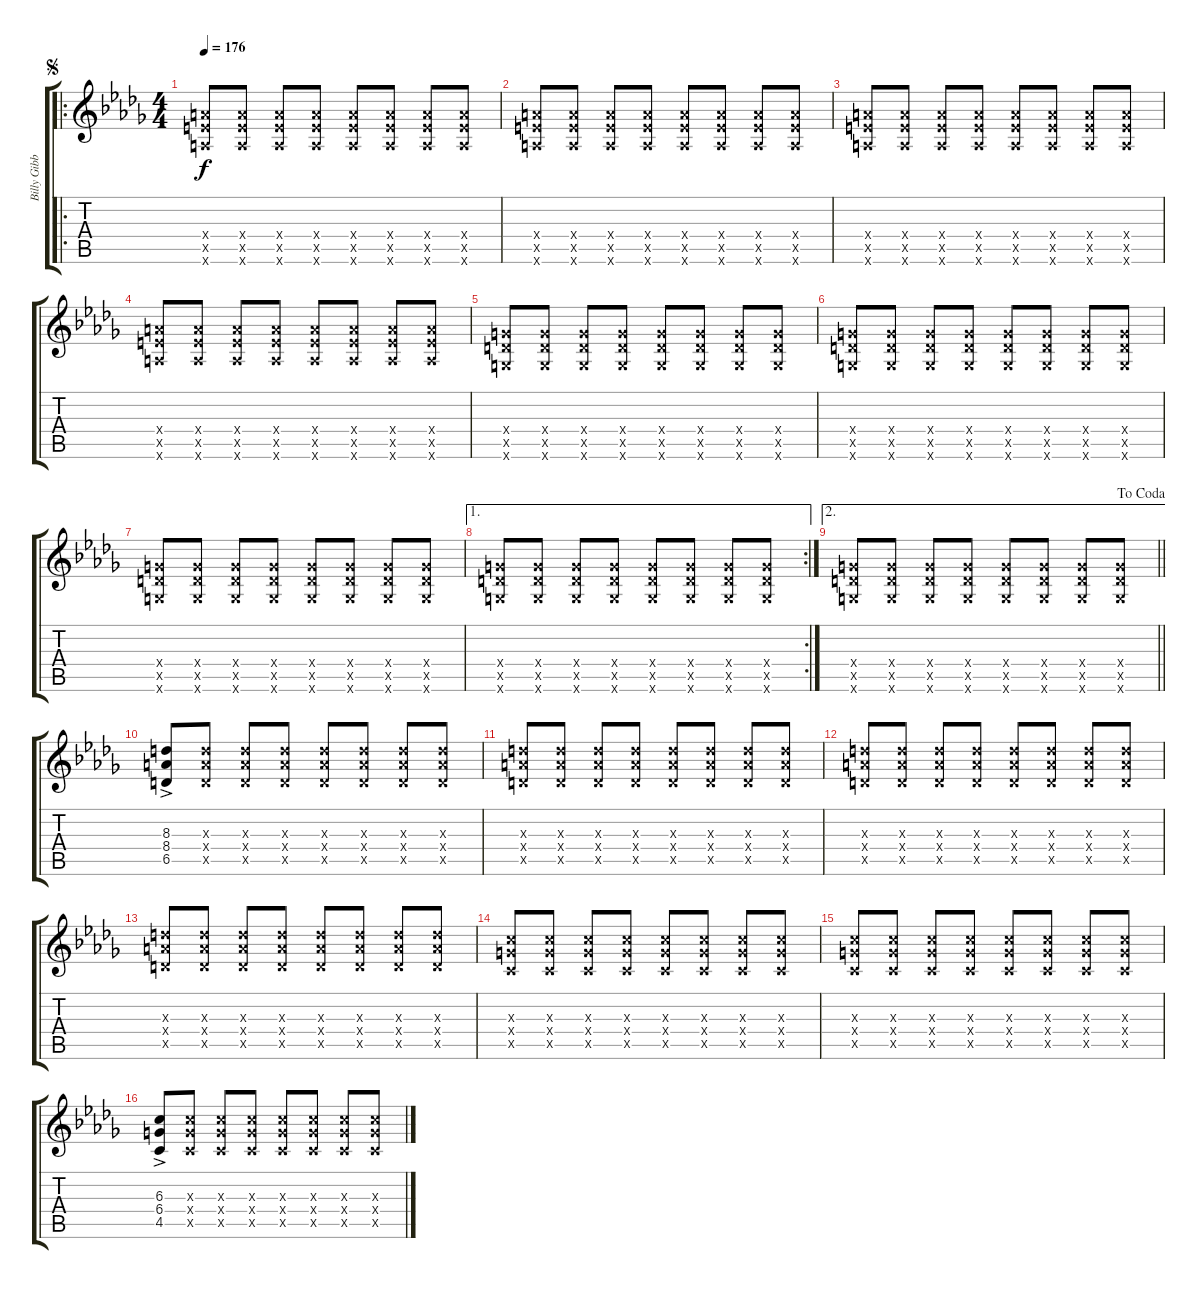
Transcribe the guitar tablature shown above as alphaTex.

\track ("Billy Gibbons-Electric Gtr (Clean Tone) " "Billy Gibb") {instrument electricguitarclean}
\staff {score tabs}
\tuning (Eb4 Bb3 Gb3 Db3 Ab2 Eb2) {hide}
\ro
\ts (4 4)
\jump segno
\tempo 176
\clef g2
\ks db
(8.4{x} 8.5{x} 6.6{x}).8{dy f} (8.4{x} 8.5{x} 6.6{x}).8 (8.4{x} 8.5{x} 6.6{x}).8 (8.4{x} 8.5{x} 6.6{x}).8 (8.4{x} 8.5{x} 6.6{x}).8 (8.4{x} 8.5{x} 6.6{x}).8 (8.4{x} 8.5{x} 6.6{x}).8 (8.4{x} 8.5{x} 6.6{x}).8 |
(8.4{x} 8.5{x} 6.6{x}).8 (8.4{x} 8.5{x} 6.6{x}).8 (8.4{x} 8.5{x} 6.6{x}).8 (8.4{x} 8.5{x} 6.6{x}).8 (8.4{x} 8.5{x} 6.6{x}).8 (8.4{x} 8.5{x} 6.6{x}).8 (8.4{x} 8.5{x} 6.6{x}).8 (8.4{x} 8.5{x} 6.6{x}).8 |
(8.4{x} 8.5{x} 6.6{x}).8 (8.4{x} 8.5{x} 6.6{x}).8 (8.4{x} 8.5{x} 6.6{x}).8 (8.4{x} 8.5{x} 6.6{x}).8 (8.4{x} 8.5{x} 6.6{x}).8 (8.4{x} 8.5{x} 6.6{x}).8 (8.4{x} 8.5{x} 6.6{x}).8 (8.4{x} 8.5{x} 6.6{x}).8 |
(8.4{x} 8.5{x} 6.6{x}).8 (8.4{x} 8.5{x} 6.6{x}).8 (8.4{x} 8.5{x} 6.6{x}).8 (8.4{x} 8.5{x} 6.6{x}).8 (8.4{x} 8.5{x} 6.6{x}).8 (8.4{x} 8.5{x} 6.6{x}).8 (8.4{x} 8.5{x} 6.6{x}).8 (8.4{x} 8.5{x} 6.6{x}).8 |
(6.4{x} 6.5{x} 4.6{x}).8 (6.4{x} 6.5{x} 4.6{x}).8 (6.4{x} 6.5{x} 4.6{x}).8 (6.4{x} 6.5{x} 4.6{x}).8 (6.4{x} 6.5{x} 4.6{x}).8 (6.4{x} 6.5{x} 4.6{x}).8 (6.4{x} 6.5{x} 4.6{x}).8 (6.4{x} 6.5{x} 4.6{x}).8 |
(6.4{x} 6.5{x} 4.6{x}).8 (6.4{x} 6.5{x} 4.6{x}).8 (6.4{x} 6.5{x} 4.6{x}).8 (6.4{x} 6.5{x} 4.6{x}).8 (6.4{x} 6.5{x} 4.6{x}).8 (6.4{x} 6.5{x} 4.6{x}).8 (6.4{x} 6.5{x} 4.6{x}).8 (6.4{x} 6.5{x} 4.6{x}).8 |
(6.4{x} 6.5{x} 4.6{x}).8 (6.4{x} 6.5{x} 4.6{x}).8 (6.4{x} 6.5{x} 4.6{x}).8 (6.4{x} 6.5{x} 4.6{x}).8 (6.4{x} 6.5{x} 4.6{x}).8 (6.4{x} 6.5{x} 4.6{x}).8 (6.4{x} 6.5{x} 4.6{x}).8 (6.4{x} 6.5{x} 4.6{x}).8 |
\ae 1
\rc 2
(6.4{x} 6.5{x} 4.6{x}).8 (6.4{x} 6.5{x} 4.6{x}).8 (6.4{x} 6.5{x} 4.6{x}).8 (6.4{x} 6.5{x} 4.6{x}).8 (6.4{x} 6.5{x} 4.6{x}).8 (6.4{x} 6.5{x} 4.6{x}).8 (6.4{x} 6.5{x} 4.6{x}).8 (6.4{x} 6.5{x} 4.6{x}).8 |
\ae 2
\jump dacoda
\barLineRight lightlight
(6.4{x} 6.5{x} 4.6{x}).8 (6.4{x} 6.5{x} 4.6{x}).8 (6.4{x} 6.5{x} 4.6{x}).8 (6.4{x} 6.5{x} 4.6{x}).8 (6.4{x} 6.5{x} 4.6{x}).8 (6.4{x} 6.5{x} 4.6{x}).8 (6.4{x} 6.5{x} 4.6{x}).8 (6.4{x} 6.5{x} 4.6{x}).8 |
(8.3{ac} 8.4{ac} 6.5{ac}).8 (8.3{x} 8.4{x} 6.5{x}).8 (8.3{x} 8.4{x} 6.5{x}).8 (8.3{x} 8.4{x} 6.5{x}).8 (8.3{x} 8.4{x} 6.5{x}).8 (8.3{x} 8.4{x} 6.5{x}).8 (8.3{x} 8.4{x} 6.5{x}).8 (8.3{x} 8.4{x} 6.5{x}).8 |
(8.3{x} 8.4{x} 6.5{x}).8 (8.3{x} 8.4{x} 6.5{x}).8 (8.3{x} 8.4{x} 6.5{x}).8 (8.3{x} 8.4{x} 6.5{x}).8 (8.3{x} 8.4{x} 6.5{x}).8 (8.3{x} 8.4{x} 6.5{x}).8 (8.3{x} 8.4{x} 6.5{x}).8 (8.3{x} 8.4{x} 6.5{x}).8 |
(8.3{x} 8.4{x} 6.5{x}).8 (8.3{x} 8.4{x} 6.5{x}).8 (8.3{x} 8.4{x} 6.5{x}).8 (8.3{x} 8.4{x} 6.5{x}).8 (8.3{x} 8.4{x} 6.5{x}).8 (8.3{x} 8.4{x} 6.5{x}).8 (8.3{x} 8.4{x} 6.5{x}).8 (8.3{x} 8.4{x} 6.5{x}).8 |
(8.3{x} 8.4{x} 6.5{x}).8 (8.3{x} 8.4{x} 6.5{x}).8 (8.3{x} 8.4{x} 6.5{x}).8 (8.3{x} 8.4{x} 6.5{x}).8 (8.3{x} 8.4{x} 6.5{x}).8 (8.3{x} 8.4{x} 6.5{x}).8 (8.3{x} 8.4{x} 6.5{x}).8 (8.3{x} 8.4{x} 6.5{x}).8 |
(6.3{x} 6.4{x} 4.5{x}).8 (6.3{x} 6.4{x} 4.5{x}).8 (6.3{x} 6.4{x} 4.5{x}).8 (6.3{x} 6.4{x} 4.5{x}).8 (6.3{x} 6.4{x} 4.5{x}).8 (6.3{x} 6.4{x} 4.5{x}).8 (6.3{x} 6.4{x} 4.5{x}).8 (6.3{x} 6.4{x} 4.5{x}).8 |
(6.3{x} 6.4{x} 4.5{x}).8 (6.3{x} 6.4{x} 4.5{x}).8 (6.3{x} 6.4{x} 4.5{x}).8 (6.3{x} 6.4{x} 4.5{x}).8 (6.3{x} 6.4{x} 4.5{x}).8 (6.3{x} 6.4{x} 4.5{x}).8 (6.3{x} 6.4{x} 4.5{x}).8 (6.3{x} 6.4{x} 4.5{x}).8 |
(6.3{ac} 6.4{ac} 4.5{ac}).8 (6.3{x} 6.4{x} 4.5{x}).8 (6.3{x} 6.4{x} 4.5{x}).8 (6.3{x} 6.4{x} 4.5{x}).8 (6.3{x} 6.4{x} 4.5{x}).8 (6.3{x} 6.4{x} 4.5{x}).8 (6.3{x} 6.4{x} 4.5{x}).8 (6.3{x} 6.4{x} 4.5{x}).8
